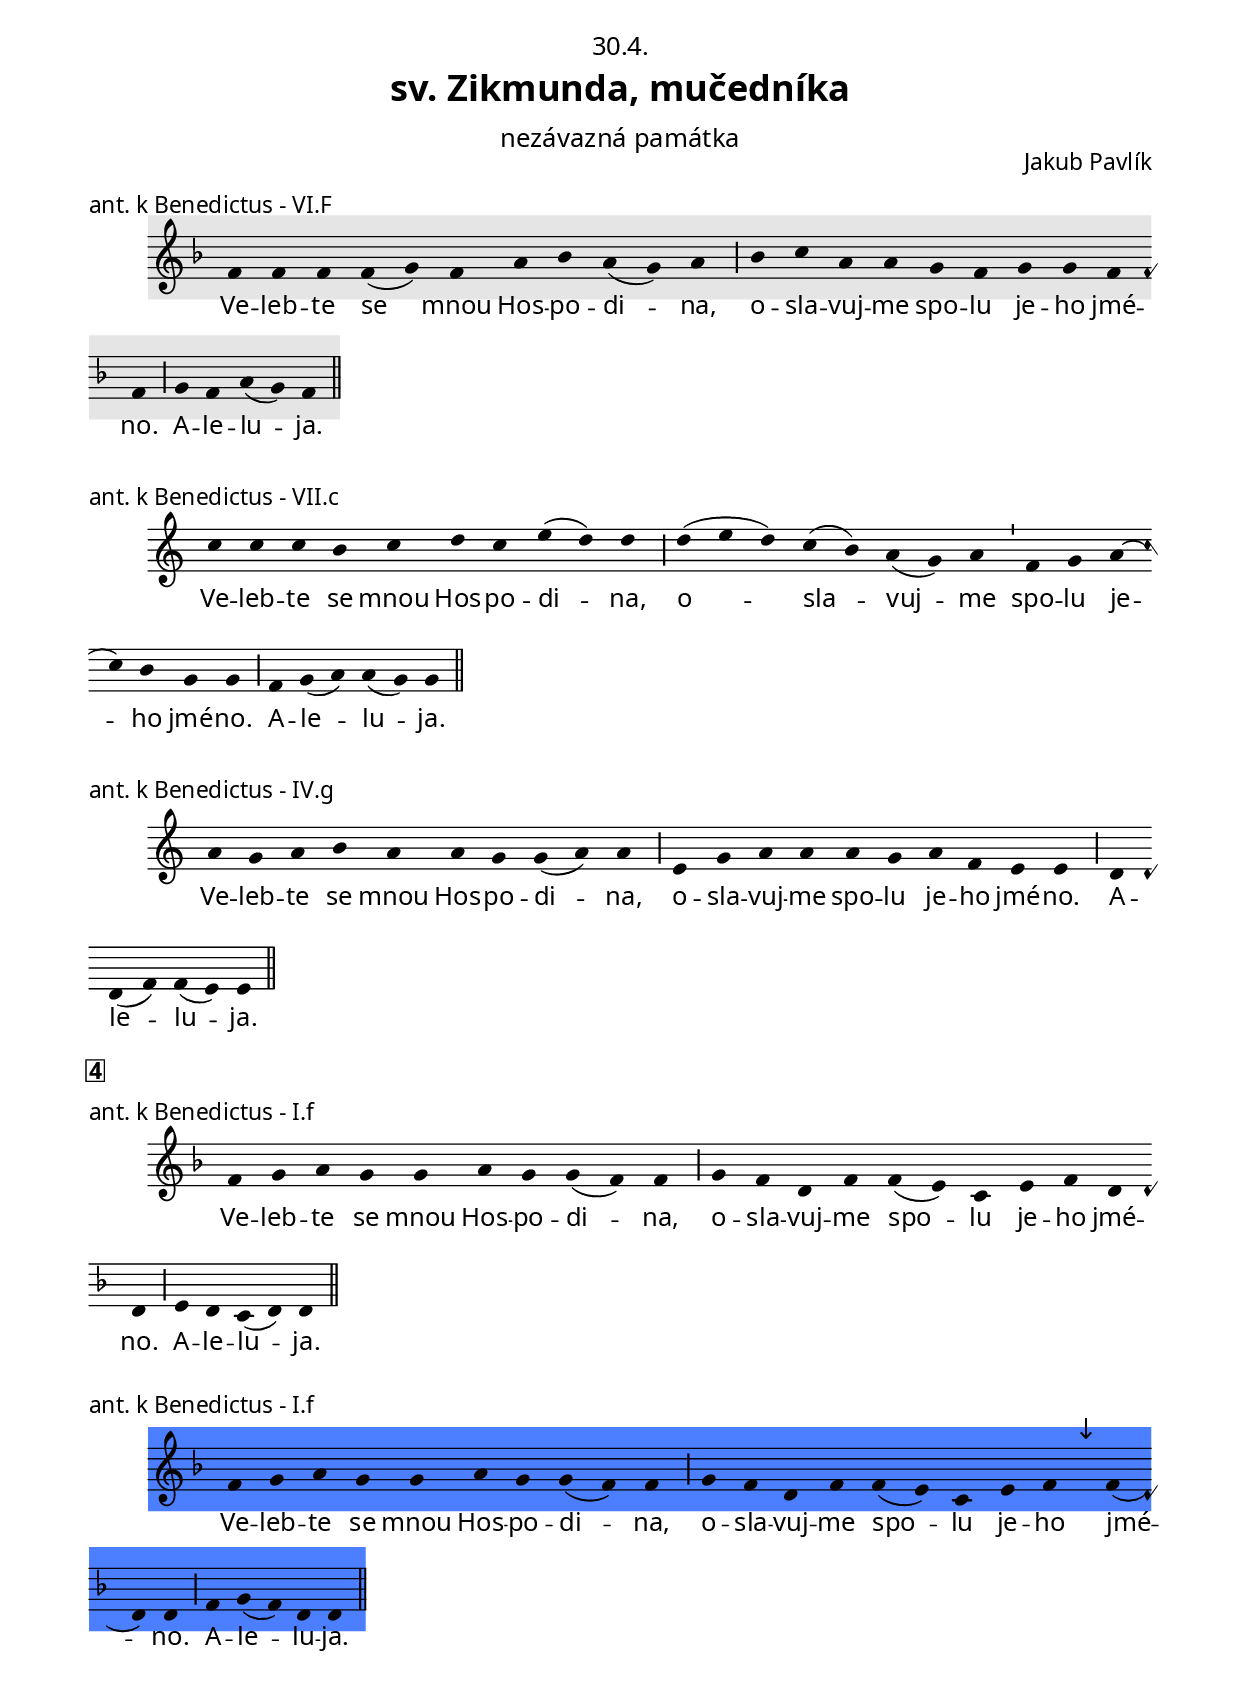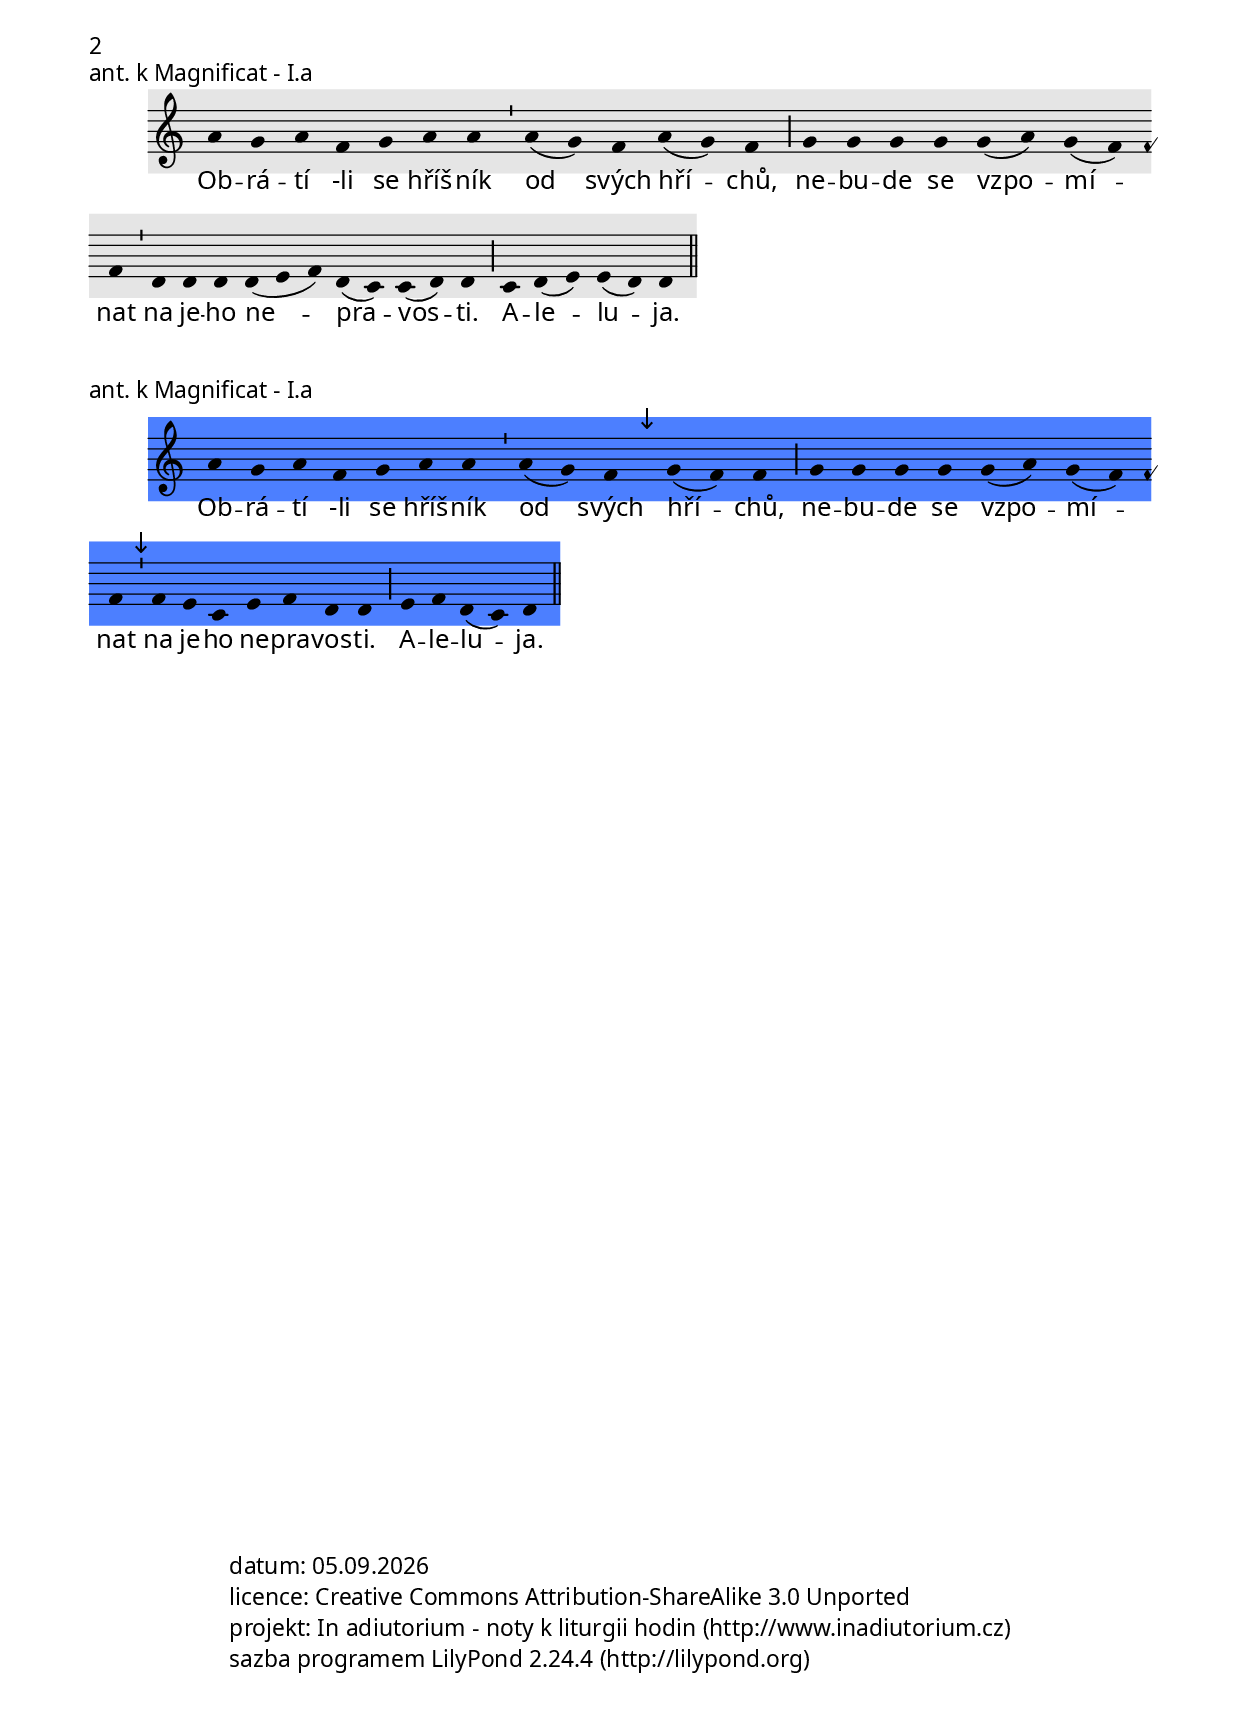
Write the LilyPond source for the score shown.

\version "2.17.5"

\include "../spolecne.ly"

\header {
  title = \markup\titleSvatek
            "sv. Zikmunda, mučedníka"
            "nezávazná památka"
            30.4.
  composer = "Jakub Pavlík"
}

\score {
  \relative c' {
    \zvyraznovacSedy
    \key f \major
    \choralniRezim
    f4 f f f( g) f a bes a( g) a \barMaior
    bes c a a g f g g f f \barMaior
    g f a( g) f \barFinalis
  }
  \addlyrics {
    Ve -- leb -- te se mnou Hos -- po -- di -- na,
    o -- sla -- vuj -- me spo -- lu je -- ho jmé -- no.
    A -- le -- lu -- ja.
  }
  \header {
    quid = "ant. k Benedictus"
    modus = "VI"
    differentia = "F"
    psalmus = ""
    id = ""
    piece = \markup {\sestavTitulekBezZalmu}
  }
}

\score {
  \relative c'' {
    \choralniRezim
    c4 c c b c d c e( d) d \barMaior
    d( e d) c( b) a( g) a \barMin f g a( c) b g g \barMaior
    f g( a) a( g) g \barFinalis
  }
  \addlyrics {
    Ve -- leb -- te se mnou Hos -- po -- di -- na,
    o -- sla -- vuj -- me spo -- lu je -- ho jmé -- no.
    A -- le -- lu -- ja.
  }
  \header {
    quid = "ant. k Benedictus"
    modus = "VII"
    differentia = "c"
    psalmus = ""
    id = ""
    piece = \markup {\sestavTitulekBezZalmu}
  }
}

\score {
  \relative c'' {
    \choralniRezim
    a4 g a b a a g g( a) a \barMaior
    e g a a a g a f e e \barMaior
    d d( f) f( e) e \barFinalis
  }
  \addlyrics {
    Ve -- leb -- te se mnou Hos -- po -- di -- na,
    o -- sla -- vuj -- me spo -- lu je -- ho jmé -- no.
    A -- le -- lu -- ja.
  }
  \header {
    quid = "ant. k Benedictus"
    modus = "IV"
    differentia = "g"
    psalmus = ""
    id = ""
    piece = \markup {\sestavTitulekBezZalmu}
  }
}

\markup\nadpisSkupiny 4

\score {
  \relative c' {
    \key f \major
    \choralniRezim
    f4 g a g g a g g( f) f \barMaior
    g f d f f( e) c e f d d \barMaior
    e d c( d) d \barFinalis
  }
  \addlyrics {
    Ve -- leb -- te se mnou Hos -- po -- di -- na,
    o -- sla -- vuj -- me spo -- lu je -- ho jmé -- no.
    A -- le -- lu -- ja.
  }
  \header {
    quid = "ant. k Benedictus"
    modus = "I"
    differentia = "f"
    psalmus = ""
    id = ""
    piece = \markup {\sestavTitulekBezZalmu}
  }
}

\score {
  \relative c' {
    \zvyraznovacModry
    \key f \major
    \choralniRezim
    f4 g a g g a g g( f) f \barMaior
    g f d f f( e) c e f \mark\sipka f( d) d \barMaior
    f g( f) d d \barFinalis
  }
  \addlyrics {
    Ve -- leb -- te se mnou Hos -- po -- di -- na,
    o -- sla -- vuj -- me spo -- lu je -- ho jmé -- no.
    A -- le -- lu -- ja.
  }
  \header {
    quid = "ant. k Benedictus"
    modus = "I"
    differentia = "f"
    psalmus = ""
    id = ""
    piece = \markup {\sestavTitulekBezZalmu}
  }
}

\pageBreak

\score {
  \relative c'' {
    \zvyraznovacSedy
    \choralniRezim
    a4 g a f g a a \barMin a( g) f a( g) f \barMaior
    g g g g g( a) g( f) f \barMin
    d d d d( e f) d( c) c( d) d \barMaior
    c d( e) e( d) d \barFinalis
  }
  \addlyrics {
    Ob -- rá -- tí -li se hříš -- ník od svých hří -- chů,
    ne -- bu -- de se vzpo -- mí -- nat
    na je -- ho ne -- pra -- vos -- ti.
    A -- le -- lu -- ja.
  }
  \header {
    quid = "ant. k Magnificat"
    modus = "I"
    differentia = "a"
    psalmus = ""
    placet = "lépe"
    id = "amag"
    piece = \markup {\sestavTitulekBezZalmu}
  }
}

\score {
  \relative c'' {
    \zvyraznovacModry
    \choralniRezim
    a4 g a f g a a \barMin a( g) f \mark\sipka g( f) f \barMaior
    g g g g g( a) g( f) f \barMin
    \mark\sipka f e c e f d d \barMaior
    e f d( c) d \barFinalis
  }
  \addlyrics {
    Ob -- rá -- tí -li se hříš -- ník od svých hří -- chů,
    ne -- bu -- de se vzpo -- mí -- nat
    na je -- ho ne -- pra -- vos -- ti.
    A -- le -- lu -- ja.
  }
  \header {
    quid = "ant. k Magnificat"
    modus = "I"
    differentia = "a"
    psalmus = ""
    id = "amag"
    piece = \markup {\sestavTitulekBezZalmu}
  }
}